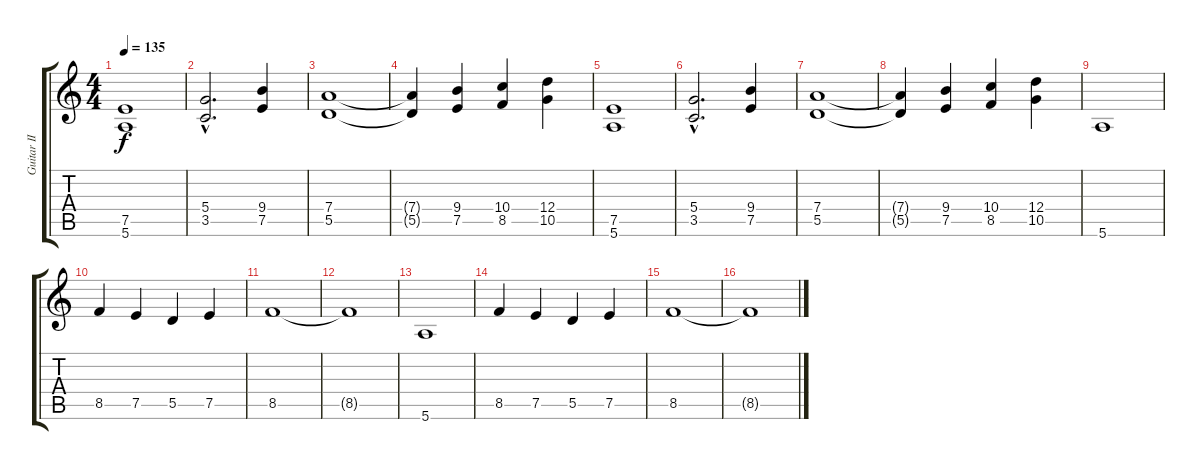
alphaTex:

\track ("Guitar II" "Guitar II") {instrument distortionguitar}
\staff {score tabs}
\tuning (E4 B3 G3 D3 A2 E2) {hide}
\ts (4 4)
\tempo 135
\clef g2
\ks c
(7.5 5.6).1{dy f} |
(5.4{hac} 3.5{hac}).2{d} (9.4 7.5).4 |
(7.4 5.5).1 |
(7.4{t} 5.5{t}).4 (9.4 7.5).4 (10.4 8.5).4 (12.4 10.5).4 |
(7.5 5.6).1 |
(5.4{hac} 3.5{hac}).2{d} (9.4 7.5).4 |
(7.4 5.5).1 |
(7.4{t} 5.5{t}).4 (9.4 7.5).4 (10.4 8.5).4 (12.4 10.5).4 |
5.6.1{volume 13} |
8.5.4 7.5.4 5.5.4 7.5.4 |
8.5.1 |
8.5{t}.1 |
5.6.1 |
8.5.4 7.5.4 5.5.4 7.5.4 |
8.5.1 |
8.5{t}.1
